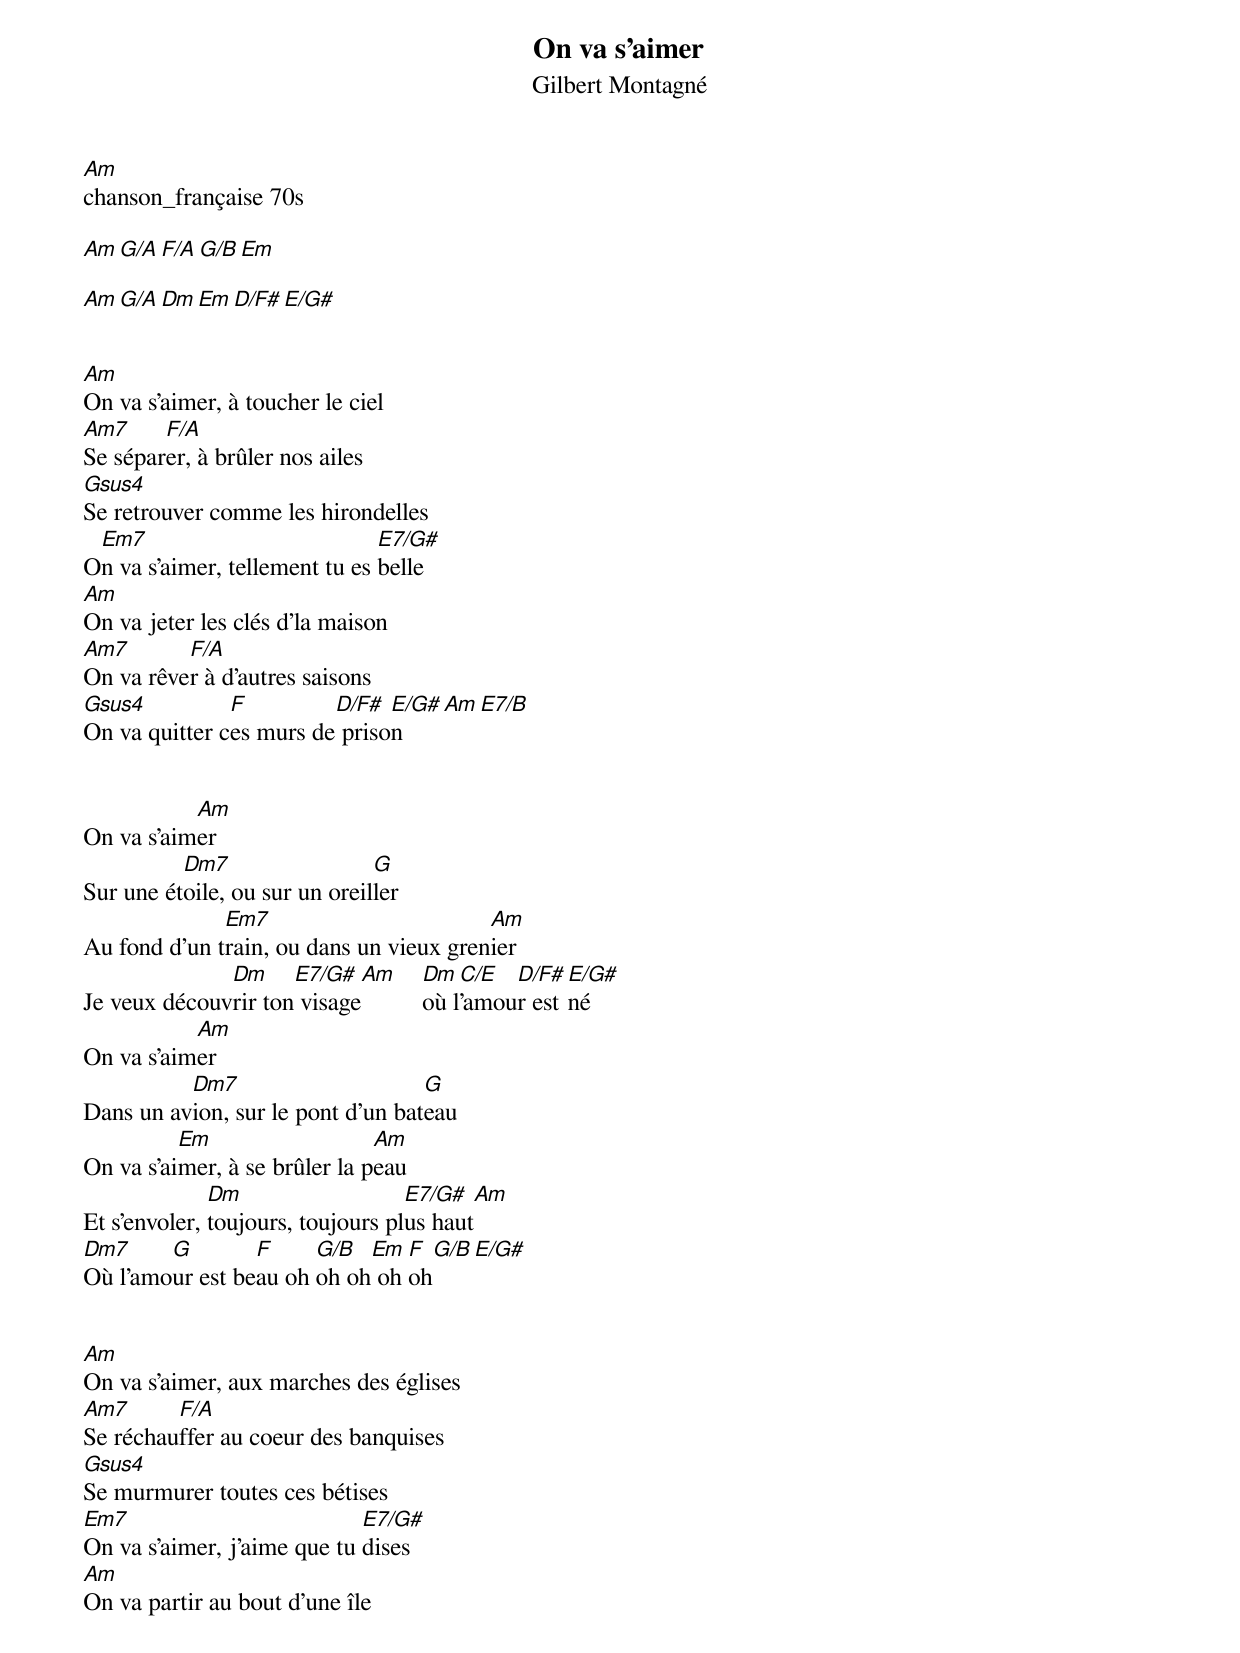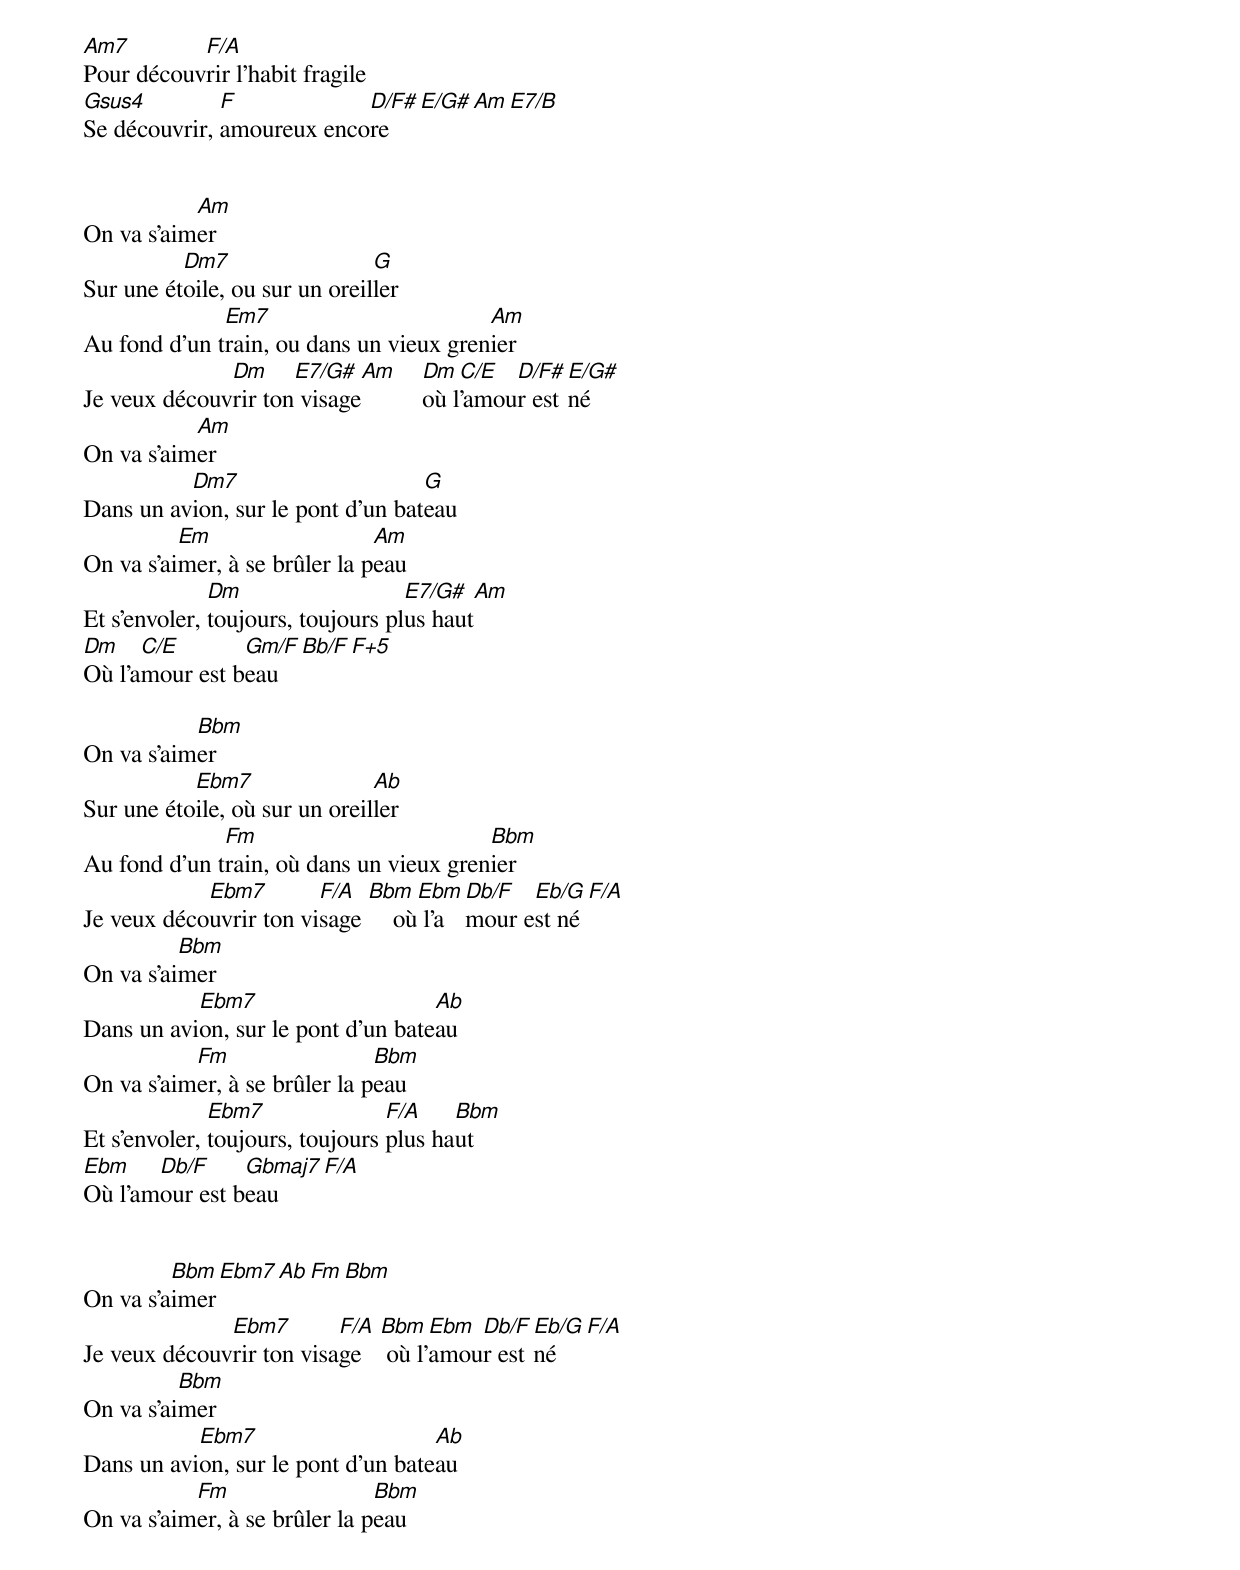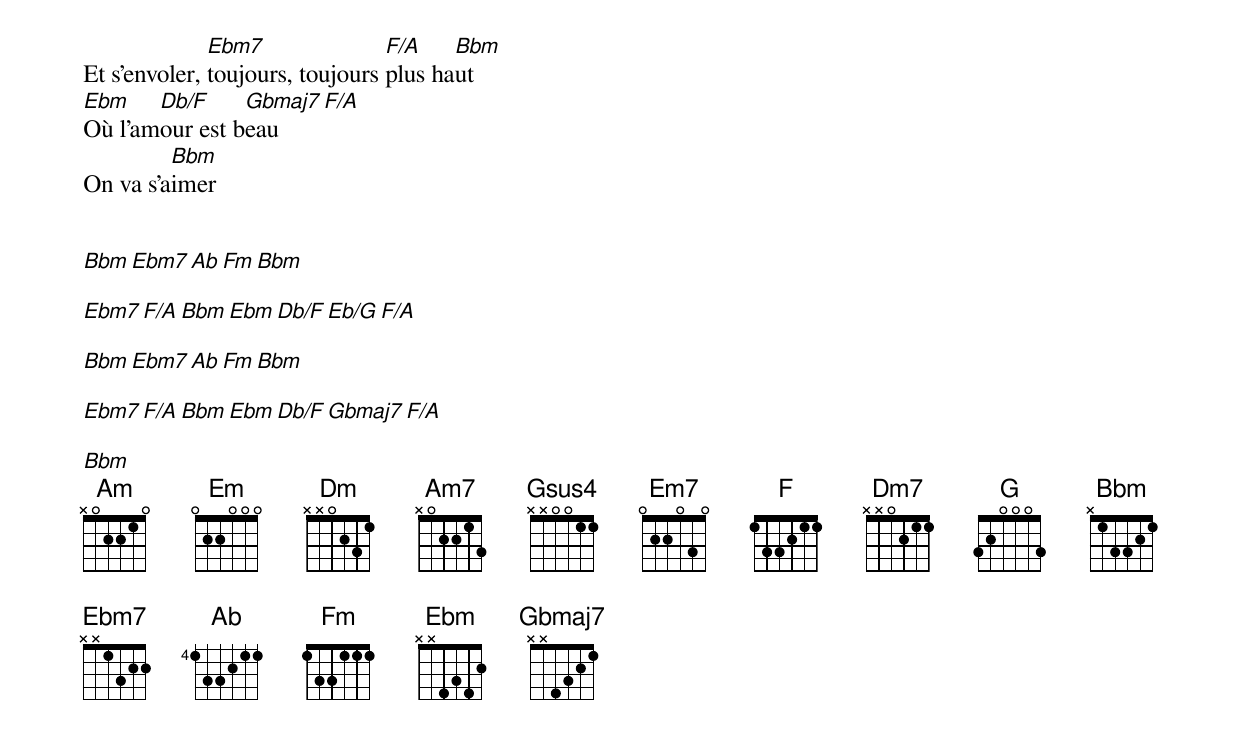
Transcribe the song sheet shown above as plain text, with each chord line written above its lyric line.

On va s'aimer
Gilbert Montagné
Am
chanson_française 70s

Am   G/A   F/A   G/B   Em

Am   G/A   Dm  Em  D/F#  E/G#


Am
On va s'aimer, à toucher le ciel
Am7     F/A
Se séparer, à brûler nos ailes
Gsus4
Se retrouver comme les hirondelles
 Em7                           E7/G#
On va s'aimer, tellement tu es belle
Am
On va jeter les clés d'la maison
Am7       F/A
On va rêver à d'autres saisons
Gsus4          F         D/F#  E/G#  Am  E7/B
On va quitter ces murs de prison


           Am
On va s'aimer
          Dm7                  G
Sur une étoile, ou sur un oreiller
              Em7                        Am
Au fond d'un train, ou dans un vieux grenier
              Dm     E7/G#  Am  Dm  C/E  D/F#  E/G#
Je veux découvrir ton visage    où l'amour est né
           Am
On va s'aimer
          Dm7                      G
Dans un avion, sur le pont d'un bateau
          Em                   Am
On va s'aimer, à se brûler la peau
              Dm                   E7/G#  Am
Et s'envoler, toujours, toujours plus haut
Dm7     G        F     G/B  Em  F  G/B  E/G#
Où l'amour est beau oh oh oh oh oh


Am
On va s'aimer, aux marches des églises
Am7      F/A
Se réchauffer au coeur des banquises
Gsus4
Se murmurer toutes ces bétises
Em7                          E7/G#
On va s'aimer, j'aime que tu dises
Am
On va partir au bout d'une île
Am7        F/A
Pour découvrir l'habit fragile
Gsus4         F            D/F#  E/G#  Am  E7/B
Se découvrir, amoureux encore


           Am
On va s'aimer
          Dm7                  G
Sur une étoile, ou sur un oreiller
              Em7                        Am
Au fond d'un train, ou dans un vieux grenier
              Dm     E7/G#  Am  Dm  C/E  D/F#  E/G#
Je veux découvrir ton visage    où l'amour est né
           Am
On va s'aimer
          Dm7                      G
Dans un avion, sur le pont d'un bateau
          Em                   Am
On va s'aimer, à se brûler la peau
              Dm                   E7/G#  Am
Et s'envoler, toujours, toujours plus haut
Dm    C/E       Gm/F  Bb/F  F+5
Où l'amour est beau

           Bbm
On va s'aimer
           Ebm7                Ab
Sur une étoile, où sur un oreiller
              Fm                         Bbm
Au fond d'un train, où dans un vieux grenier
            Ebm7        F/A  Bbm   Ebm Db/F  Eb/G  F/A
Je veux découvrir ton visage     où l'amour est né
          Bbm
On va s'aimer
           Ebm7                     Ab
Dans un avion, sur le pont d'un bateau
           Fm                  Bbm
On va s'aimer, à se brûler la peau
              Ebm7               F/A    Bbm
Et s'envoler, toujours, toujours plus haut
Ebm    Db/F     Gbmaj7  F/A
Où l'amour est beau


         Bbm   Ebm7   Ab   Fm    Bbm
On va s'aimer
              Ebm7        F/A  Bbm   Ebm Db/F  Eb/G  F/A
Je veux découvrir ton visage    où l'amour est né
          Bbm
On va s'aimer
           Ebm7                     Ab
Dans un avion, sur le pont d'un bateau
           Fm                  Bbm
On va s'aimer, à se brûler la peau
              Ebm7               F/A    Bbm
Et s'envoler, toujours, toujours plus haut
Ebm    Db/F     Gbmaj7  F/A
Où l'amour est beau
         Bbm
On va s'aimer


Bbm   Ebm7   Ab   Fm    Bbm

Ebm7   F/A  Bbm   Ebm Db/F  Eb/G  F/A

Bbm   Ebm7   Ab   Fm    Bbm

Ebm7   F/A  Bbm   Ebm    Db/F     Gbmaj7  F/A

Bbm
